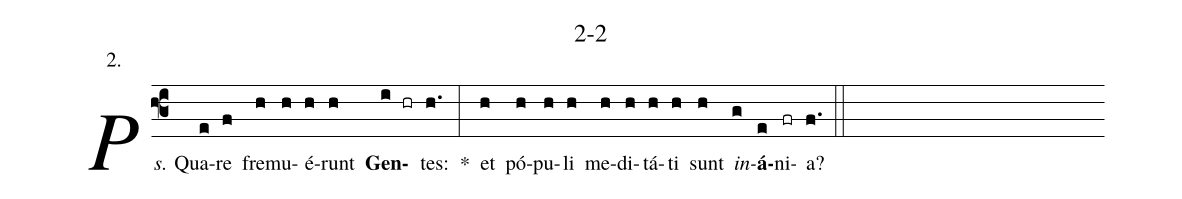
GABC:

name: 2-2;
annotation: 2.;
%%
(f3)<i>Ps.</i> Qua(e)re(f) fre(h)mu(h)é(h)runt(h) <b>Gen</b>(i hr)tes:(h.) *(:) et(h) pó(h)pu(h)li(h) me(h)di(h)tá(h)ti(h) sunt(h) <i>in</i>(g)<b>á</b>(e)ni(fr)a?(f.) (::)


%E(h) u(h) o(h) u(g) a(e) e.(f.) (::)
